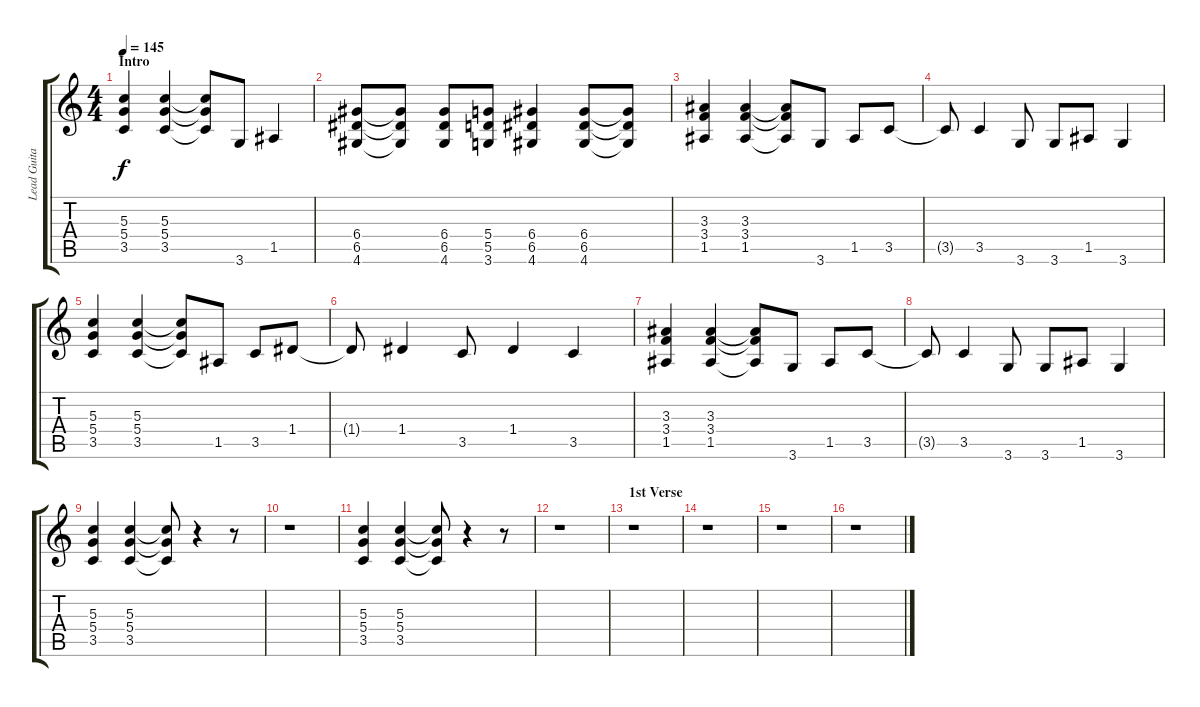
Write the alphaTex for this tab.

\track ("Lead Guitar" "Lead Guita") {instrument overdrivenguitar}
\staff {score tabs}
\tuning (E4 B3 G3 D3 A2 E2) {hide}
\ts (4 4)
\section ("" "Intro")
\tempo 145
\clef g2
\ks c
(5.3 5.4 3.5).4{dy f instrument overdrivenguitar} (5.3 5.4 3.5).4 (5.3{t} 5.4{t} 3.5{t}).8 3.6.8 1.5.4 |
(6.4 6.5 4.6).8 (6.4{t} 6.5{t} 4.6{t}).8 (6.4 6.5 4.6).8 (5.4 5.5 3.6).8 (6.4 6.5 4.6).4 (6.4 6.5 4.6).8 (6.4{t} 6.5{t} 4.6{t}).8 |
(3.3 3.4 1.5).4 (3.3 3.4 1.5).4 (3.3{t} 3.4{t} 1.5{t}).8 3.6.8 1.5.8 3.5.8 |
3.5{t}.8 3.5.4 3.6.8 3.6.8 1.5.8 3.6.4 |
(5.3 5.4 3.5).4 (5.3 5.4 3.5).4 (5.3{t} 5.4{t} 3.5{t}).8 1.5.8 3.5.8 1.4.8 |
1.4{t}.8 1.4.4 3.5.8 1.4.4 3.5.4 |
(3.3 3.4 1.5).4 (3.3 3.4 1.5).4 (3.3{t} 3.4{t} 1.5{t}).8 3.6.8 1.5.8 3.5.8 |
3.5{t}.8 3.5.4 3.6.8 3.6.8 1.5.8 3.6.4 |
(5.3 5.4 3.5).4 (5.3 5.4 3.5).4 (5.3{t} 5.4{t} 3.5{t}).8 r.4 r.8 |
r.1 |
(5.3 5.4 3.5).4 (5.3 5.4 3.5).4 (5.3{t} 5.4{t} 3.5{t}).8 r.4 r.8 |
r.1 |
\section ("" "1st Verse")
r.1 |
r.1 |
r.1 |
r.1
